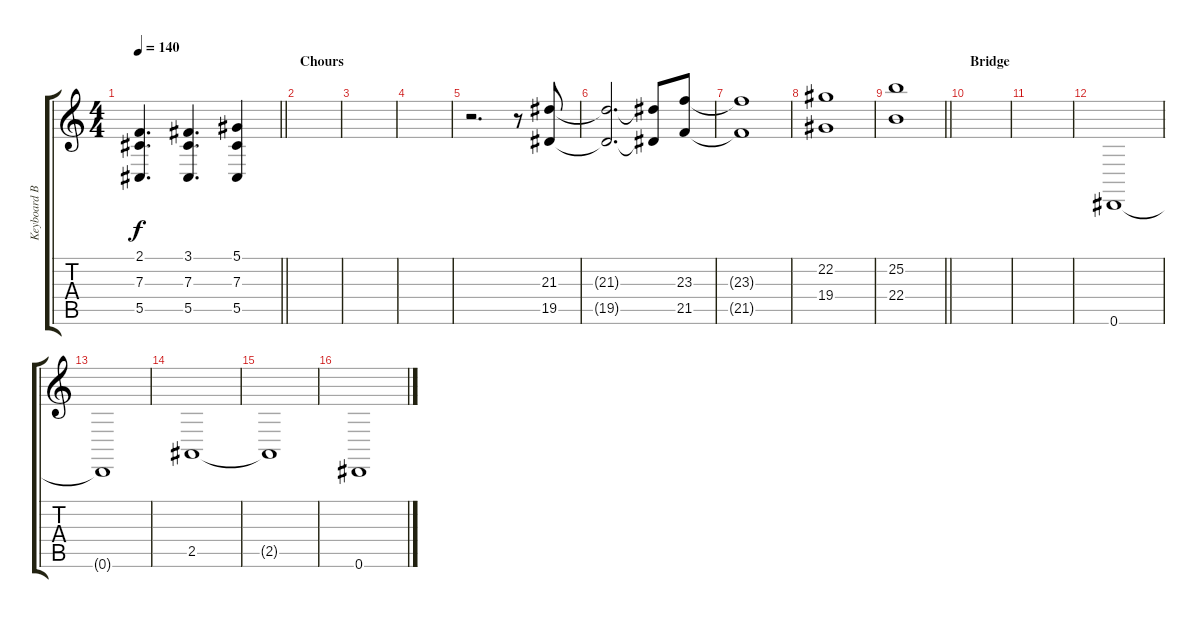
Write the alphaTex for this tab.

\track ("Keyboard Backup" "Keyboard B") {instrument choiraahs}
\staff {score tabs}
\tuning (Eb4 Bb3 Gb3 Db3 Ab2 Eb2) {hide}
\ts (4 4)
\tempo 140
\clef g2
\barLineRight lightlight
\ks c
(2.1 7.3 5.5).4{d dy f} (3.1 7.3 5.5).4{d} (5.1 7.3 5.5).4 |
\section ("" "Chours")
|
|
|
r.2{d} r.8 (21.3 19.5).8 |
(21.3{t} 19.5{t}).2{d} (21.3{t} 19.5{t}).8 (23.3 21.5).8 |
(23.3{t} 21.5{t}).1 |
(22.2 19.4).1 |
\barLineRight lightlight
(25.2 22.4).1 |
\section ("" "Bridge")
|
|
0.6.1 |
0.6{t}.1 |
2.5.1 |
2.5{t}.1 |
0.6.1
